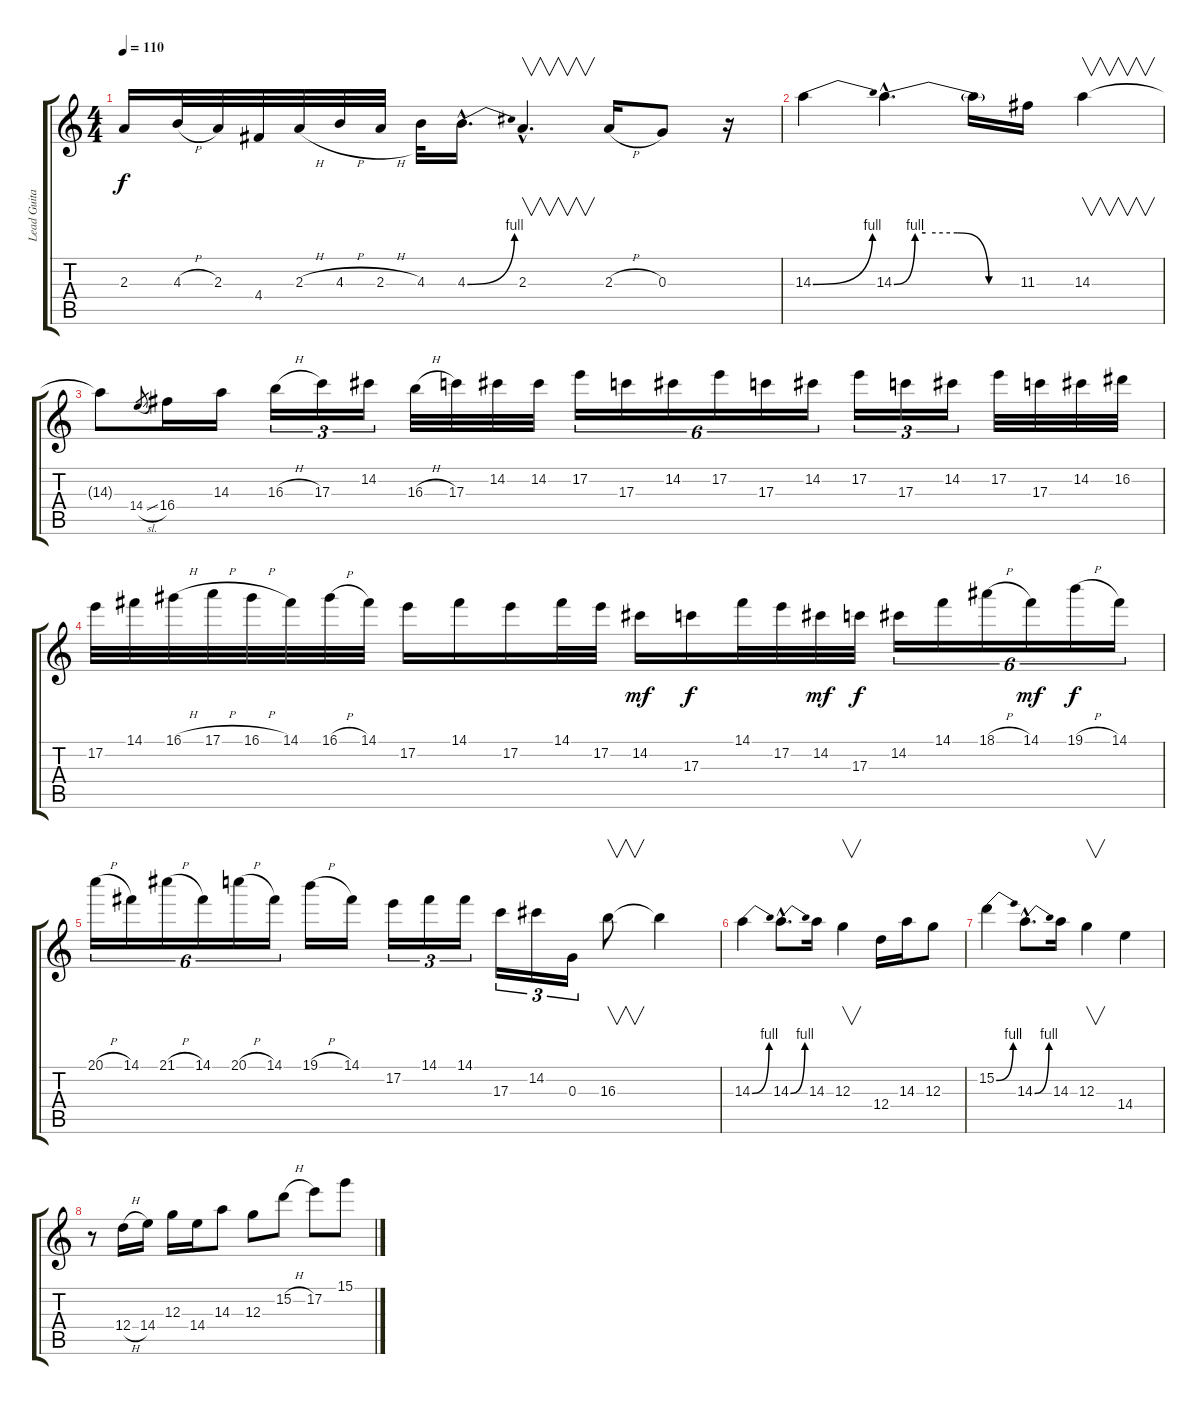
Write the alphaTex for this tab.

\track ("Lead Guitar" "Lead Guita") {instrument distortionguitar}
\staff {score tabs}
\tuning (E4 B3 G3 D3 A2 E2) {hide}
\ts (4 4)
\tempo 110
\clef g2
\ks c
2.3.16{dy f} 4.3{h}.32 2.3.32 4.4.32 2.3{h}.32 4.3{h}.32 2.3{h}.32 4.3.32 4.3{be (bend 0 0 60 4) hac}.16{d} 2.3{hac}.4{v d} 2.3{h}.16 0.3.8 r.16 |
14.3{be (bend 0 0 60 4)}.4 14.3{be (custom 0 0 10 4 15 4 30 4 45 0 60 0) hac}.4{d} 14.3{t}.16 11.3.16 14.3.4{v} |
14.3{t}.8 14.4{sl}.8{gr} 16.4.16 14.3.16 16.3{h}.16{tu (3 2)} 17.3.16{tu (3 2)} 14.2.16{tu (3 2)} 16.3{h}.32 17.3.32 14.2.32 14.2.32 17.2.16{tu (6 4)} 17.3.16{tu (6 4)} 14.2.16{tu (6 4)} 17.2.16{tu (6 4)} 17.3.16{tu (6 4)} 14.2.16{tu (6 4)} 17.2.16{tu (3 2)} 17.3.16{tu (3 2)} 14.2.16{tu (3 2)} 17.2.32 17.3.32 14.2.32 16.2.32 |
17.2.32 14.1.32 16.1{h}.32 17.1{h}.32 16.1{h}.32 14.1.32 16.1{h}.32 14.1.32 17.2.16 14.1.16 17.2.16 14.1.32 17.2.32 14.2.16{dy mf} 17.3.16{dy f} 14.1.32 17.2.32 14.2.32{dy mf} 17.3.32{dy f} 14.2.16{tu (6 4)} 14.1.16{tu (6 4)} 18.1{h}.16{tu (6 4)} 14.1.16{tu (6 4) dy mf} 19.1{h}.16{tu (6 4) dy f} 14.1.16{tu (6 4)} |
20.1{h}.16{tu (6 4)} 14.1.16{tu (6 4)} 21.1{h}.16{tu (6 4)} 14.1.16{tu (6 4)} 20.1{h}.16{tu (6 4)} 14.1.16{tu (6 4)} 19.1{h}.16 14.1.16 17.2.16{tu (3 2)} 14.1.16{tu (3 2)} 14.1.16{tu (3 2)} 17.3.16{tu (3 2)} 14.2.16{tu (3 2)} 0.3.16{tu (3 2)} 16.3.8{v} 16.3{t}.4 |
14.3{be (bend 0 0 60 4)}.4 14.3{be (bend 0 0 60 4) hac}.8{d} 14.3.16 12.3.4{v} 12.4.16 14.3.16 12.3.8 |
15.2{be (bend 0 0 60 4)}.4 14.3{be (bend 0 0 60 4) hac}.8{d} 14.3.16 12.3.4{v} 14.4.4 |
r.8 12.4{h}.16 14.4.16 12.3.16 14.4.16 14.3.8 12.3.8 15.2{h}.8 17.2.8 15.1.8
